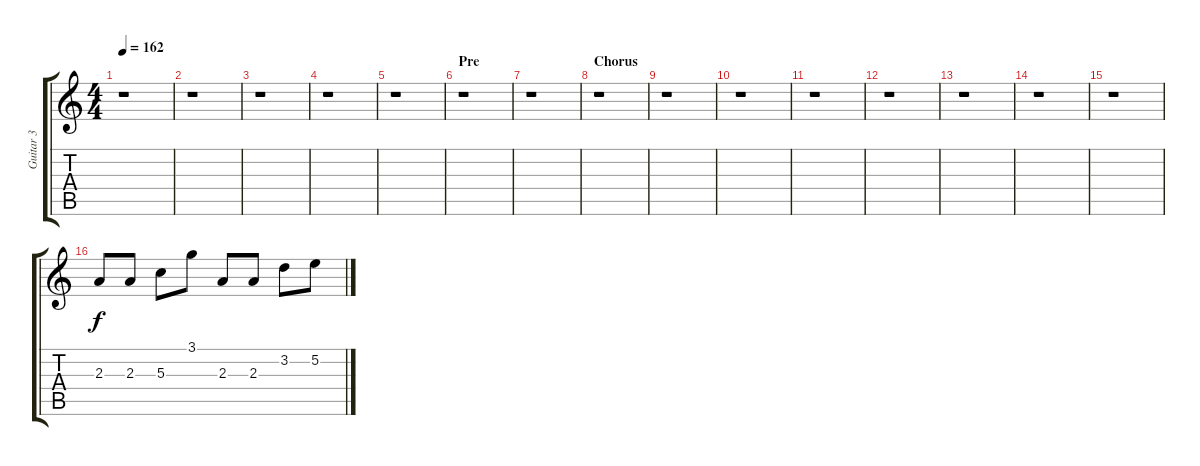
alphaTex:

\track ("Guitar 3" "Guitar 3") {instrument overdrivenguitar}
\staff {score tabs}
\tuning (E4 B3 G3 D3 A2 E2) {hide}
\ts (4 4)
\tempo 162
\clef g2
\ks c
r.1{dy f} |
r.1 |
r.1 |
r.1 |
r.1 |
\section ("" "Pre")
r.1 |
r.1 |
\section ("" "Chorus")
r.1 |
r.1 |
r.1 |
r.1 |
r.1 |
r.1 |
r.1 |
r.1 |
2.3.8 2.3.8 5.3.8 3.1.8 2.3.8 2.3.8 3.2.8 5.2.8
